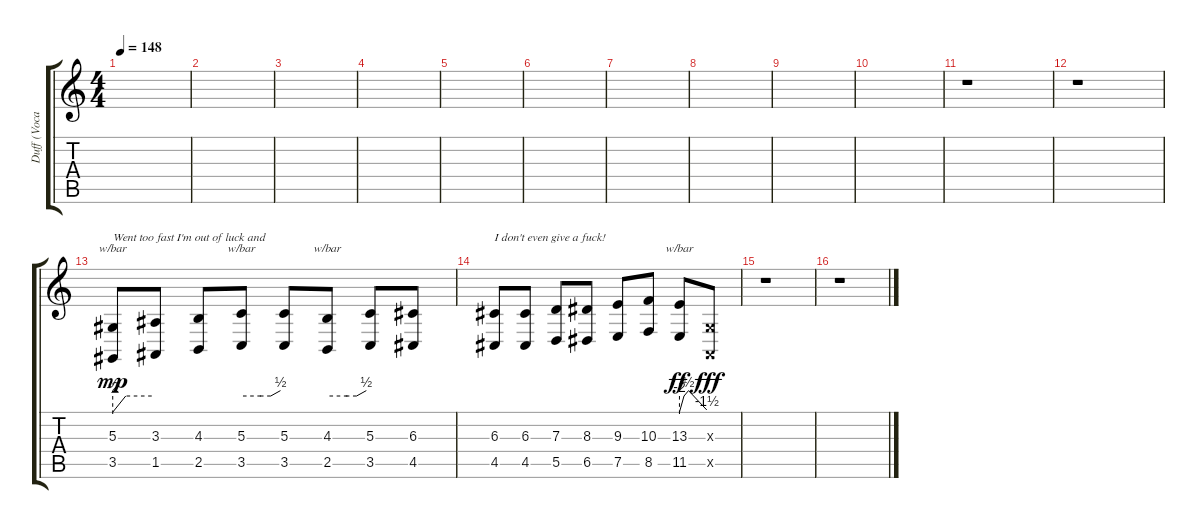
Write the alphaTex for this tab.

\track ("Duff (Vocals)" "Duff (Voca") {instrument lead5charang}
\staff {score tabs}
\tuning (E4 B3 G3 D3 A2 E2) {hide}
\ts (4 4)
\tempo 148
\clef g2
\ks c
|
|
|
|
|
|
|
|
|
|
r.1 |
r.1 |
(5.3 3.5).8{tbe (custom default 0 -8 20 0 60 0) txt "Went too fast I'm out of luck and" dy mp} (3.3 1.5).8 (4.3 2.5).8 (5.3 3.5).8{tbe (custom default 0 0 30 0 45 0 60 2)} (5.3 3.5).8 (4.3 2.5).8{tbe (custom default 0 0 31 0 45 0 60 2)} (5.3 3.5).8 (6.3 4.5).8 |
(6.3 4.5).8{txt "I don't even give a fuck!"} (6.3 4.5).8 (7.3 5.5).8 (8.3 6.5).8 (9.3 7.5).8 (10.3 8.5).8 (13.3 11.5).8{tbe (custom default 0 -8 10 0 20 2 60 -6) dy ff} (0.3{x} 0.5{x}).8{dy fff} |
r.1 |
r.1
